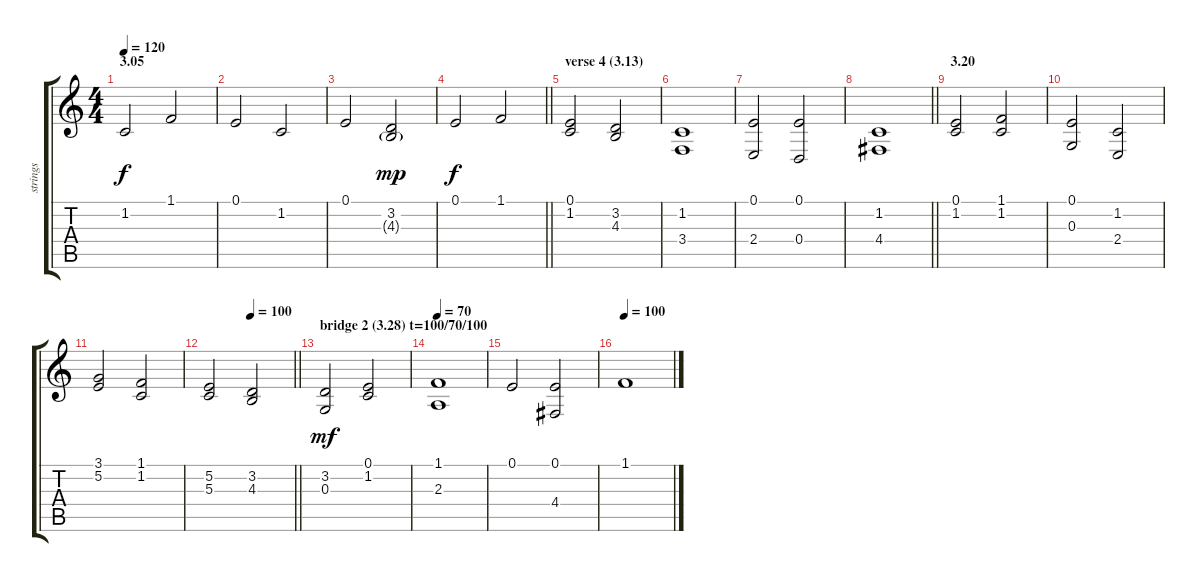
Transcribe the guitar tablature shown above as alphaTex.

\track ("strings" "strings") {instrument stringensemble1}
\staff {score tabs}
\tuning (E4 B3 G3 D3 A2 E2) {hide}
\ts (4 4)
\section ("" "3.05")
\tempo 120
\clef g2
\ks c
1.2.2{dy f} 1.1.2 |
0.1.2 1.2.2 |
0.1.2 (3.2 4.3{g}).2{dy mp} |
\barLineRight lightlight
0.1.2{dy f} 1.1.2 |
\section ("" "verse 4 (3.13)")
(0.1 1.2).2 (3.2 4.3).2 |
(1.2 3.4).1 |
(0.1 2.4).2 (0.1 0.4).2 |
\barLineRight lightlight
(1.2 4.4).1 |
\section ("" "3.20")
(0.1 1.2).2 (1.1 1.2).2 |
(0.1 0.3).2 (1.2 2.4).2 |
(3.1 5.2).2 (1.1 1.2).2 |
\tempo (100 0.5)
\barLineRight lightlight
(5.2 5.3).2 (3.2 4.3).2 |
\section ("" "bridge 2 (3.28) t=100/70/100")
(3.2 0.3).2{dy mf} (0.1 1.2).2 |
\tempo 70
(1.1 2.3).1 |
0.1.2 (0.1 4.4).2 |
\tempo 100
1.1.1
